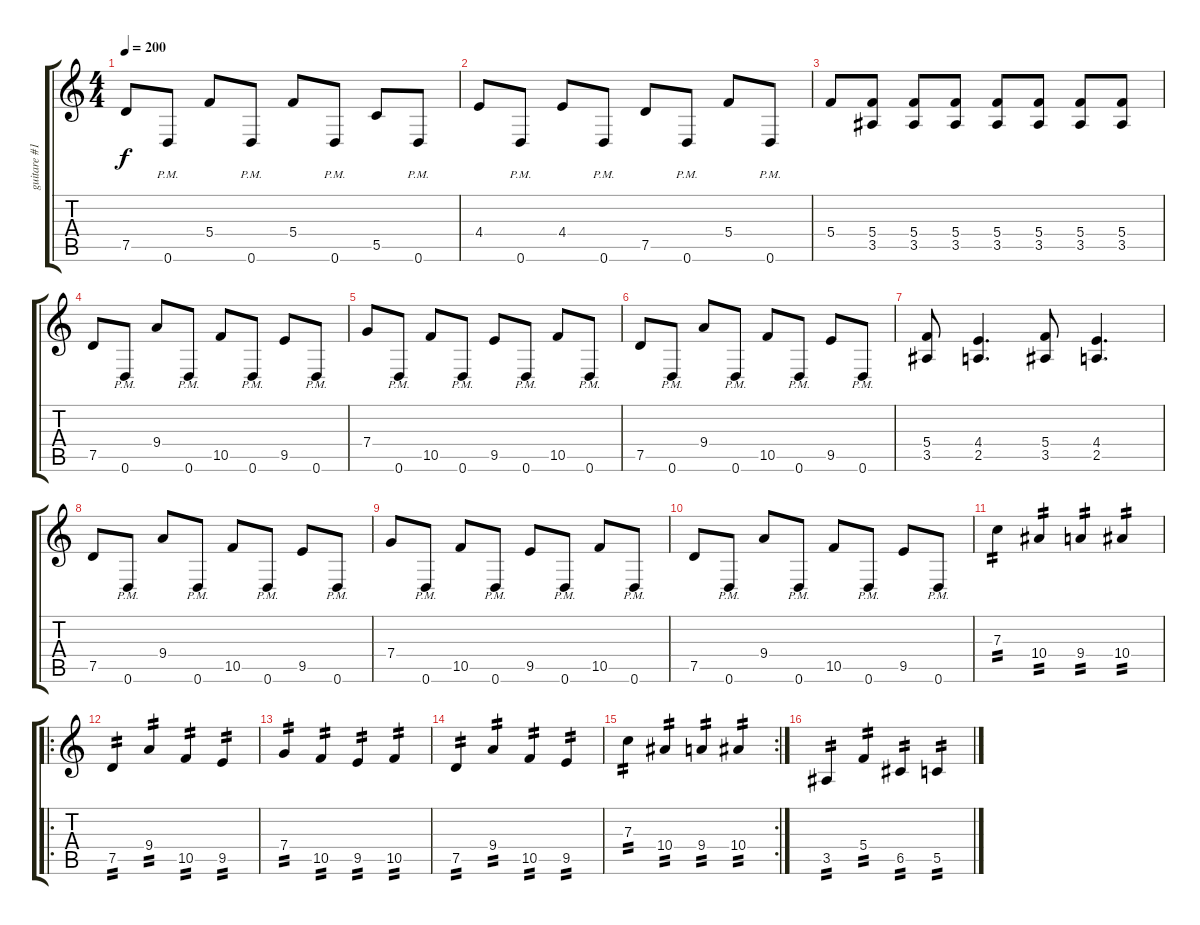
\track ("guitare #1" "guitare #1") {instrument distortionguitar}
\staff {score tabs}
\tuning (D4 A3 F3 C3 G2 D2) {hide}
\ts (4 4)
\tempo 200
\clef g2
\ks c
7.5.8{dy f} 0.6{pm}.8 5.4.8 0.6{pm}.8 5.4.8 0.6{pm}.8 5.5.8 0.6{pm}.8 |
4.4.8 0.6{pm}.8 4.4.8 0.6{pm}.8 7.5.8 0.6{pm}.8 5.4.8 0.6{pm}.8 |
5.4.8 (5.4 3.5).8 (5.4 3.5).8 (5.4 3.5).8 (5.4 3.5).8 (5.4 3.5).8 (5.4 3.5).8 (5.4 3.5).8 |
7.5.8 0.6{pm}.8 9.4.8 0.6{pm}.8 10.5.8 0.6{pm}.8 9.5.8 0.6{pm}.8 |
7.4.8 0.6{pm}.8 10.5.8 0.6{pm}.8 9.5.8 0.6{pm}.8 10.5.8 0.6{pm}.8 |
7.5.8 0.6{pm}.8 9.4.8 0.6{pm}.8 10.5.8 0.6{pm}.8 9.5.8 0.6{pm}.8 |
(5.4 3.5).8 (4.4 2.5).4{d} (5.4 3.5).8 (4.4 2.5).4{d} |
7.5.8 0.6{pm}.8 9.4.8 0.6{pm}.8 10.5.8 0.6{pm}.8 9.5.8 0.6{pm}.8 |
7.4.8 0.6{pm}.8 10.5.8 0.6{pm}.8 9.5.8 0.6{pm}.8 10.5.8 0.6{pm}.8 |
7.5.8 0.6{pm}.8 9.4.8 0.6{pm}.8 10.5.8 0.6{pm}.8 9.5.8 0.6{pm}.8 |
7.3.4{tp 2} 10.4.4{tp 2} 9.4.4{tp 2} 10.4.4{tp 2} |
\ro
7.5.4{tp 2} 9.4.4{tp 2} 10.5.4{tp 2} 9.5.4{tp 2} |
7.4.4{tp 2} 10.5.4{tp 2} 9.5.4{tp 2} 10.5.4{tp 2} |
7.5.4{tp 2} 9.4.4{tp 2} 10.5.4{tp 2} 9.5.4{tp 2} |
\rc 2
7.3.4{tp 2} 10.4.4{tp 2} 9.4.4{tp 2} 10.4.4{tp 2} |
3.5.4{tp 2} 5.4.4{tp 2} 6.5.4{tp 2} 5.5.4{tp 2}
